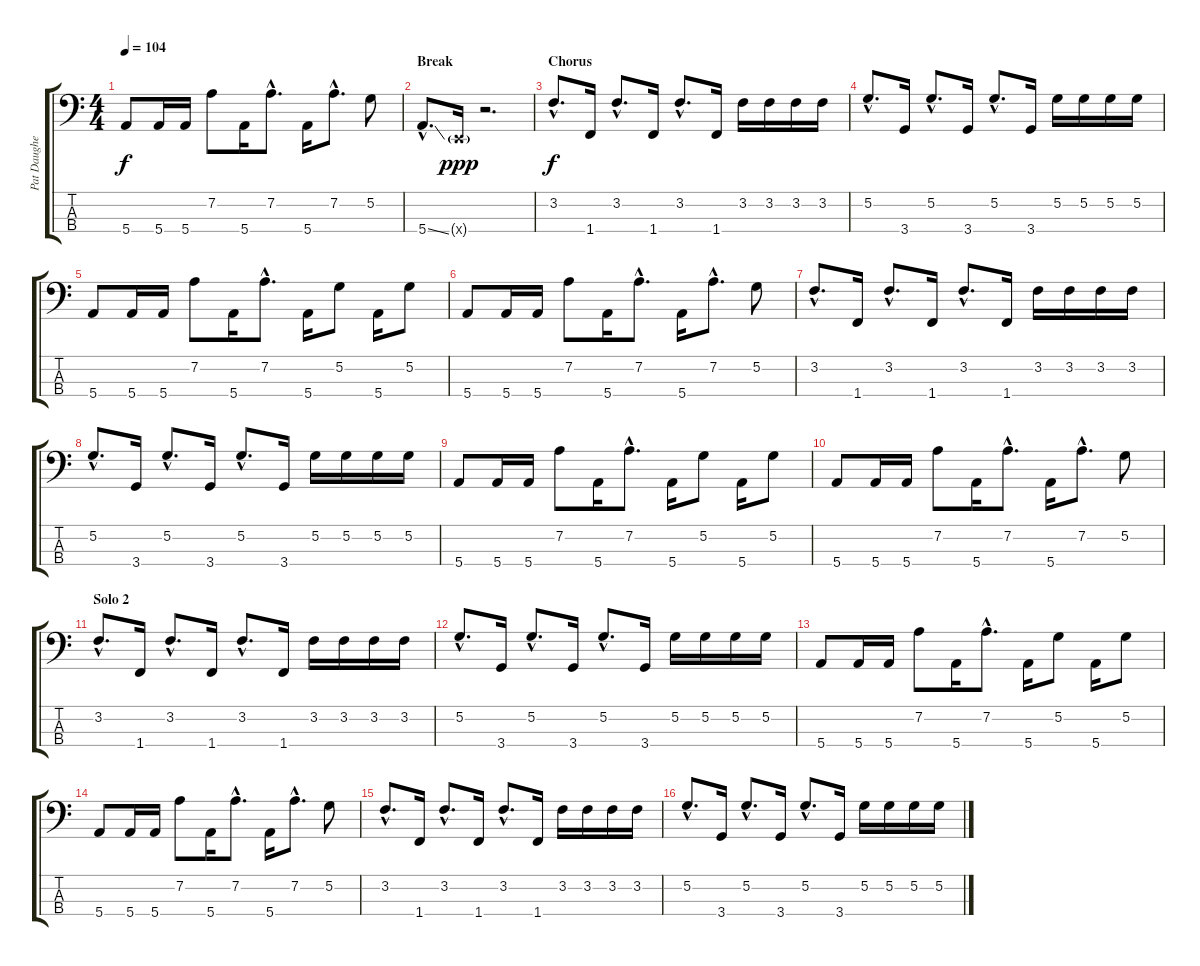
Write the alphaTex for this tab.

\track ("Pat Daugherty" "Pat Daughe") {instrument acousticguitarsteel}
\staff {score tabs}
\tuning (G2 D2 A1 E1) {hide}
\ts (4 4)
\tempo 104
\clef f4
\ks c
5.4.8{dy f} 5.4.16 5.4.16 7.2.8 5.4.16 7.2{hac}.8{d} 5.4.16 7.2{hac}.8{d} 5.2.8 |
\section ("" "Break")
5.4{ss hac}.8{d} 0.4{g x}.16{dy ppp} r.2{d} |
\section ("" "Chorus")
3.2{hac}.8{d dy f} 1.4.16 3.2{hac}.8{d} 1.4.16 3.2{hac}.8{d} 1.4.16 3.2.16 3.2.16 3.2.16 3.2.16 |
5.2{hac}.8{d} 3.4.16 5.2{hac}.8{d} 3.4.16 5.2{hac}.8{d} 3.4.16 5.2.16 5.2.16 5.2.16 5.2.16 |
5.4.8 5.4.16 5.4.16 7.2.8 5.4.16 7.2{hac}.8{d} 5.4.16 5.2.8 5.4.16 5.2.8 |
5.4.8 5.4.16 5.4.16 7.2.8 5.4.16 7.2{hac}.8{d} 5.4.16 7.2{hac}.8{d} 5.2.8 |
3.2{hac}.8{d} 1.4.16 3.2{hac}.8{d} 1.4.16 3.2{hac}.8{d} 1.4.16 3.2.16 3.2.16 3.2.16 3.2.16 |
5.2{hac}.8{d} 3.4.16 5.2{hac}.8{d} 3.4.16 5.2{hac}.8{d} 3.4.16 5.2.16 5.2.16 5.2.16 5.2.16 |
5.4.8 5.4.16 5.4.16 7.2.8 5.4.16 7.2{hac}.8{d} 5.4.16 5.2.8 5.4.16 5.2.8 |
5.4.8 5.4.16 5.4.16 7.2.8 5.4.16 7.2{hac}.8{d} 5.4.16 7.2{hac}.8{d} 5.2.8 |
\section ("" "Solo 2")
3.2{hac}.8{d} 1.4.16 3.2{hac}.8{d} 1.4.16 3.2{hac}.8{d} 1.4.16 3.2.16 3.2.16 3.2.16 3.2.16 |
5.2{hac}.8{d} 3.4.16 5.2{hac}.8{d} 3.4.16 5.2{hac}.8{d} 3.4.16 5.2.16 5.2.16 5.2.16 5.2.16 |
5.4.8 5.4.16 5.4.16 7.2.8 5.4.16 7.2{hac}.8{d} 5.4.16 5.2.8 5.4.16 5.2.8 |
5.4.8 5.4.16 5.4.16 7.2.8 5.4.16 7.2{hac}.8{d} 5.4.16 7.2{hac}.8{d} 5.2.8 |
3.2{hac}.8{d} 1.4.16 3.2{hac}.8{d} 1.4.16 3.2{hac}.8{d} 1.4.16 3.2.16 3.2.16 3.2.16 3.2.16 |
5.2{hac}.8{d} 3.4.16 5.2{hac}.8{d} 3.4.16 5.2{hac}.8{d} 3.4.16 5.2.16 5.2.16 5.2.16 5.2.16
